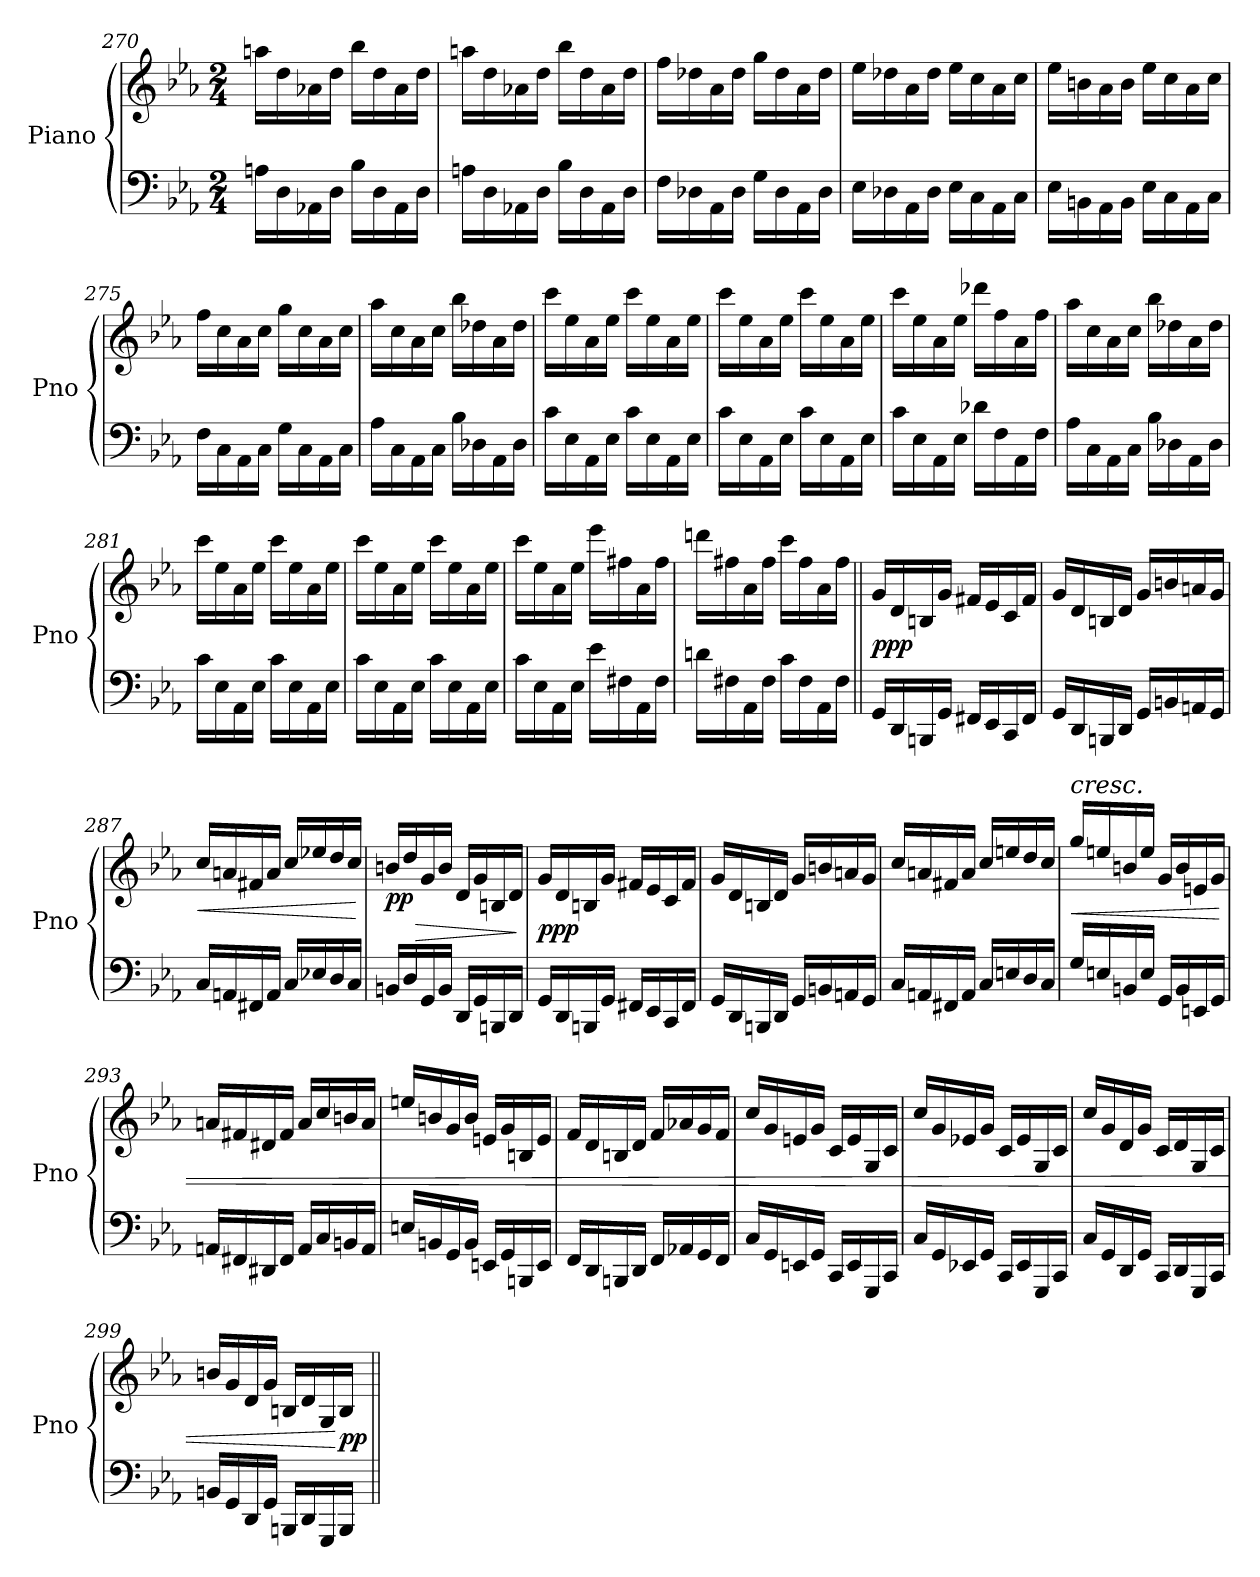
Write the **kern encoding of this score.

**kern	**kern	**dynam
*part1	*part1	*part1
*staff2	*staff1	*staff1/2
*I"Piano	*	*
*I'Pno	*	*
*clefF4	*clefG2	*
*k[b-e-a-]	*k[b-e-a-]	*
*M2/4	*M2/4	*
=270	=270	=270
16An\LL	16aan\LL	.
16D\	16dd\	.
16AA-X\	16a-X\	.
16D\JJ	16dd\JJ	.
16B-\LL	16bb-\LL	.
16D\	16dd\	.
16AA-\	16a-\	.
16D\JJ	16dd\JJ	.
=271	=271	=271
16An\LL	16aan\LL	.
16D\	16dd\	.
16AA-X\	16a-X\	.
16D\JJ	16dd\JJ	.
16B-\LL	16bb-\LL	.
16D\	16dd\	.
16AA-\	16a-\	.
16D\JJ	16dd\JJ	.
=272	=272	=272
16F\LL	16ff\LL	.
16D-X\	16dd-X\	.
16AA-\	16a-\	.
16D-\JJ	16dd-\JJ	.
16G\LL	16gg\LL	.
16D-\	16dd-\	.
16AA-\	16a-\	.
16D-\JJ	16dd-\JJ	.
=273	=273	=273
16E-\LL	16ee-\LL	.
16D-X\	16dd-X\	.
16AA-\	16a-\	.
16D-\JJ	16dd-\JJ	.
16E-\LL	16ee-\LL	.
16C\	16cc\	.
16AA-\	16a-\	.
16C\JJ	16cc\JJ	.
!!LO:LB:g=z
=274	=274	=274
16E-\LL	16ee-\LL	.
16BBn\	16bn\	.
16AA-\	16a-\	.
16BB\JJ	16b\JJ	.
16E-\LL	16ee-\LL	.
16C\	16cc\	.
16AA-\	16a-\	.
16C\JJ	16cc\JJ	.
=275	=275	=275
16F\LL	16ff\LL	.
16C\	16cc\	.
16AA-\	16a-\	.
16C\JJ	16cc\JJ	.
16G\LL	16gg\LL	.
16C\	16cc\	.
16AA-\	16a-\	.
16C\JJ	16cc\JJ	.
=276	=276	=276
16A-\LL	16aa-\LL	.
16C\	16cc\	.
16AA-\	16a-\	.
16C\JJ	16cc\JJ	.
16B-\LL	16bb-\LL	.
16D-X\	16dd-X\	.
16AA-\	16a-\	.
16D-\JJ	16dd-\JJ	.
=277	=277	=277
16c\LL	16ccc\LL	.
16E-\	16ee-\	.
16AA-\	16a-\	.
16E-\JJ	16ee-\JJ	.
16c\LL	16ccc\LL	.
16E-\	16ee-\	.
16AA-\	16a-\	.
16E-\JJ	16ee-\JJ	.
=278	=278	=278
16c\LL	16ccc\LL	.
16E-\	16ee-\	.
16AA-\	16a-\	.
16E-\JJ	16ee-\JJ	.
16c\LL	16ccc\LL	.
16E-\	16ee-\	.
16AA-\	16a-\	.
16E-\JJ	16ee-\JJ	.
!!LO:LB:g=z
=279	=279	=279
16c\LL	16ccc\LL	.
16E-\	16ee-\	.
16AA-\	16a-\	.
16E-\JJ	16ee-\JJ	.
16d-X\LL	16ddd-X\LL	.
16F\	16ff\	.
16AA-\	16a-\	.
16F\JJ	16ff\JJ	.
=280	=280	=280
16A-\LL	16aa-\LL	.
16C\	16cc\	.
16AA-\	16a-\	.
16C\JJ	16cc\JJ	.
16B-\LL	16bb-\LL	.
16D-X\	16dd-X\	.
16AA-\	16a-\	.
16D-\JJ	16dd-\JJ	.
=281	=281	=281
16c\LL	16ccc\LL	.
16E-\	16ee-\	.
16AA-\	16a-\	.
16E-\JJ	16ee-\JJ	.
16c\LL	16ccc\LL	.
16E-\	16ee-\	.
16AA-\	16a-\	.
16E-\JJ	16ee-\JJ	.
=282	=282	=282
16c\LL	16ccc\LL	.
16E-\	16ee-\	.
16AA-\	16a-\	.
16E-\JJ	16ee-\JJ	.
16c\LL	16ccc\LL	.
16E-\	16ee-\	.
16AA-\	16a-\	.
16E-\JJ	16ee-\JJ	.
=283	=283	=283
16c\LL	16ccc\LL	.
16E-\	16ee-\	.
16AA-\	16a-\	.
16E-\JJ	16ee-\JJ	.
16e-\LL	16eee-\LL	.
16F#X\	16ff#X\	.
16AA-\	16a-\	.
16F#\JJ	16ff#\JJ	.
!!LO:PB:g=z
=284	=284	=284
16dn\LL	16dddn\LL	.
16F#X\	16ff#X\	.
16AA-\	16a-\	.
16F#\JJ	16ff#\JJ	.
16c\LL	16ccc\LL	.
16F#\	16ff#\	.
16AA-\	16a-\	.
16F#\JJ	16ff#\JJ	.
=285||	=285||	=285||
!	!	!LO:DY:b
16GG/LL	16g/LL	ppp
16DD/	16d/	.
16BBBn/	16Bn/	.
16GG/JJ	16g/JJ	.
16FF#X/LL	16f#X/LL	.
16EE-/	16e-/	.
16CC/	16c/	.
16FF#/JJ	16f#/JJ	.
=286	=286	=286
16GG/LL	16g/LL	.
16DD/	16d/	.
16BBBn/	16Bn/	.
16DD/JJ	16d/JJ	.
16GG/LL	16g/LL	.
16BBn/	16bn/	.
16AAn/	16an/	.
16GG/JJ	16g/JJ	.
=287	=287	=287
!	!	!LO:HP:b
16C/LL	16cc/LL	<
16AAn/	16an/	.
16FF#X/	16f#X/	.
16AA/JJ	16a/JJ	.
16C/LL	16cc/LL	.
16E-X/	16ee-X/	.
16D/	16dd/	.
16C/JJ	16cc/JJ	.
.	.	[
=288	=288	=288
!	!	!LO:HP:b
!	!	!LO:DY:n=1:b
16BBn/LL	16bn/LL	> pp
16D/	16dd/	.
16GG/	16g/	.
16BB/JJ	16b/JJ	.
16DD/LL	16d/LL	.
16GG/	16g/	.
16BBBn/	16Bn/	.
16DD/JJ	16d/JJ	.
.	.	]
!!LO:LB:g=z
=289	=289	=289
!	!	!LO:DY:b
16GG/LL	16g/LL	ppp
16DD/	16d/	.
16BBBn/	16Bn/	.
16GG/JJ	16g/JJ	.
16FF#X/LL	16f#X/LL	.
16EE-/	16e-/	.
16CC/	16c/	.
16FF#/JJ	16f#/JJ	.
=290	=290	=290
16GG/LL	16g/LL	.
16DD/	16d/	.
16BBBn/	16Bn/	.
16DD/JJ	16d/JJ	.
16GG/LL	16g/LL	.
16BBn/	16bn/	.
16AAn/	16an/	.
16GG/JJ	16g/JJ	.
=291	=291	=291
16C/LL	16cc/LL	.
16AAn/	16an/	.
16FF#X/	16f#X/	.
16AA/JJ	16a/JJ	.
16C/LL	16cc/LL	.
16En/	16een/	.
16D/	16dd/	.
16C/JJ	16cc/JJ	.
=292	=292	=292
!	!LO:TX:a:i:t=cresc.	!
!	!	!LO:HP:b
16G/LL	16gg/LL	<
16En/	16een/	.
16BBn/	16bn/	.
16E/JJ	16ee/JJ	.
16GG/LL	16g/LL	.
16BB/	16b/	.
16EEn/	16en/	.
16GG/JJ	16g/JJ	.
=293	=293	=293
16AAn/LL	16an/LL	.
16FF#X/	16f#X/	.
16DD#X/	16d#X/	.
16FF#/JJ	16f#/JJ	.
16AA/LL	16a/LL	.
16C/	16cc/	.
16BBn/	16bn/	.
16AA/JJ	16a/JJ	.
!!LO:LB:g=z
=294	=294	=294
16En/LL	16een/LL	.
16BBn/	16bn/	.
16GG/	16g/	.
16BB/JJ	16b/JJ	.
16EEn/LL	16en/LL	.
16GG/	16g/	.
16BBBn/	16Bn/	.
16EE/JJ	16e/JJ	.
=295	=295	=295
16FF/LL	16f/LL	.
16DD/	16d/	.
16BBBn/	16Bn/	.
16DD/JJ	16d/JJ	.
16FF/LL	16f/LL	.
16AA-X/	16a-X/	.
16GG/	16g/	.
16FF/JJ	16f/JJ	.
=296	=296	=296
16C/LL	16cc/LL	.
16GG/	16g/	.
16EEn/	16en/	.
16GG/JJ	16g/JJ	.
16CC/LL	16c/LL	.
16EE/	16e/	.
16GGG/	16G/	.
16CC/JJ	16c/JJ	.
=297	=297	=297
16C/LL	16cc/LL	.
16GG/	16g/	.
16EE-X/	16e-X/	.
16GG/JJ	16g/JJ	.
16CC/LL	16c/LL	.
16EE-/	16e-/	.
16GGG/	16G/	.
16CC/JJ	16c/JJ	.
=298	=298	=298
16C/LL	16cc/LL	.
16GG/	16g/	.
16DD/	16d/	.
16GG/JJ	16g/JJ	.
16CC/LL	16c/LL	.
16DD/	16d/	.
16GGG/	16G/	.
16CC/JJ	16c/JJ	.
!!LO:LB:g=z
=299	=299	=299
16BBn/LL	16bn/LL	.
16GG/	16g/	.
16DD/	16d/	.
16GG/JJ	16g/JJ	.
16BBBn/LL	16Bn/LL	.
16DD/	16d/	.
16GGG/	16G/	.
!	!	!LO:DY:n=1:b
16BBB/JJ	16B/JJ	[ pp
=||	=||	=||
*-	*-	*-
